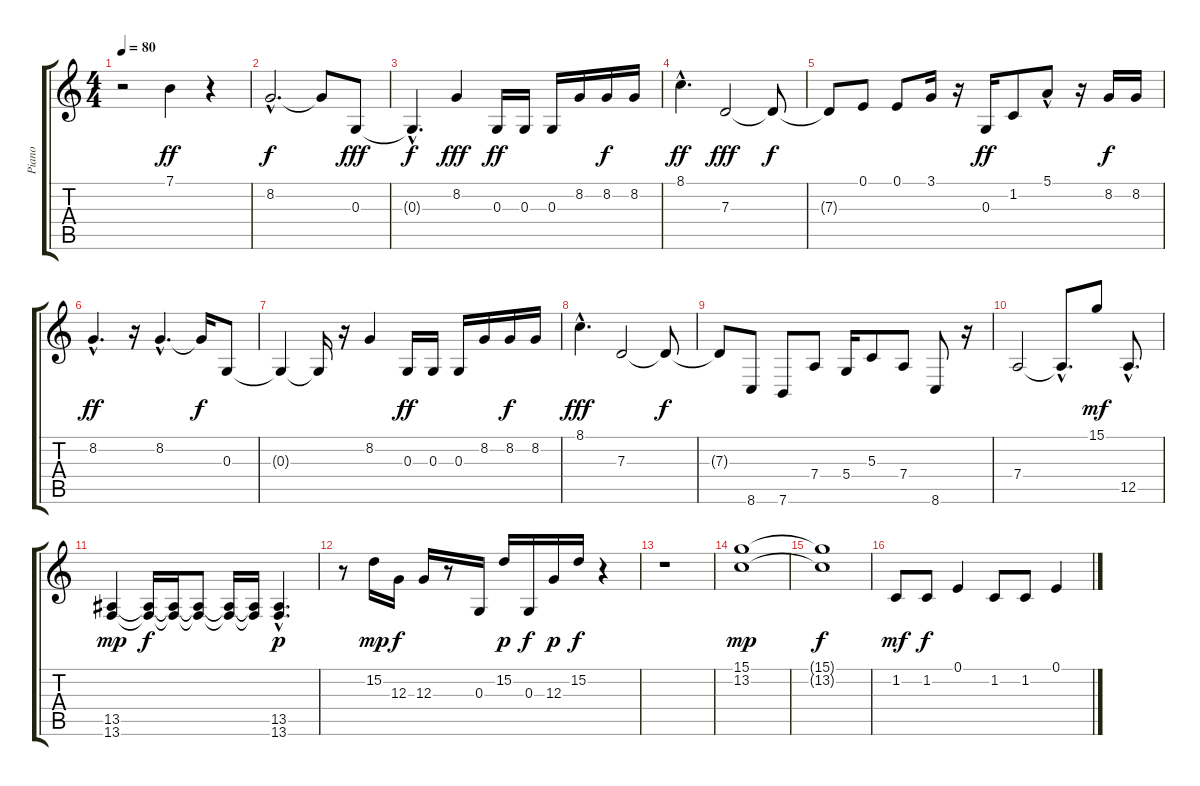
\track ("Piano" "Piano") {instrument harpsichord}
\staff {score tabs}
\tuning (E4 B3 G3 D3 A2 E2) {hide}
\ts (4 4)
\tempo 80
\clef g2
\ks c
r.2{dy f} 7.1.4{dy ff} r.4 |
8.2{hac}.2{d dy f} 8.2{t}.8 0.3.8{dy fff} |
0.3{hac t}.4{d dy f} 8.2.4{dy fff} 0.3.16{dy ff} 0.3.16 0.3.16 8.2.16 8.2.16{dy f} 8.2.16 |
8.1{hac}.4{d dy ff} 7.3.2{dy fff} 7.3{t}.8{dy f} |
7.3{t}.8 0.1.8 0.1.8 3.1.16 r.16 0.3.16{dy ff} 1.2.8 5.1{hac}.8 r.16 8.2.16{dy f} 8.2.16 |
8.2{hac}.4{d dy ff} r.16 8.2{hac}.4{d} 8.2{t}.16{dy f} 0.3.8 |
0.3{t}.4 0.3{t}.16 r.16 8.2.4 0.3.16{dy ff} 0.3.16 0.3.16 8.2.16 8.2.16{dy f} 8.2.16 |
8.1{hac}.4{d dy fff} 7.3.2 7.3{t}.8{dy f} |
7.3{t}.8 8.6.8 7.6.8 7.4.8 5.4.16 5.3.8 7.4.8 8.6.8 r.16 |
7.4.2 7.4{hac t}.8{d} 15.1.8{dy mf} 12.5{hac}.8{d} |
(13.5 13.6).4{dy mp} (13.5{t} 13.6{t}).16{dy f} (13.5{t} 13.6{t}).16 (13.5{t} 13.6{t}).8 (13.5{t} 13.6{t}).16 (13.5{t} 13.6{t}).16 (13.5 13.6{hac}).4{d dy p} |
r.8 15.2.16{dy mp} 12.3.16{dy f} 12.3.16 r.8 0.3.16 15.2.16{dy p} 0.3.16{dy f} 12.3.16{dy p} 15.2.16{dy f} r.4 |
r.1 |
(15.1 13.2).1{dy mp} |
(15.1{t} 13.2{t}).1{dy f} |
1.2.8{dy mf} 1.2.8{dy f} 0.1.4 1.2.8 1.2.8 0.1.4
